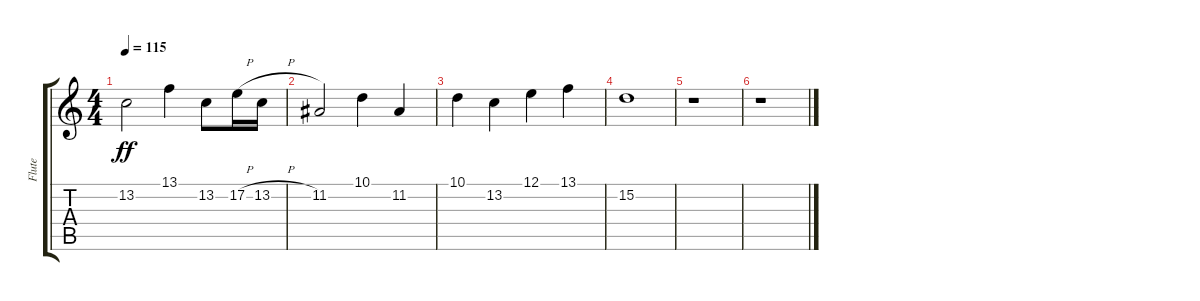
\track ("Flute" "Flute") {instrument piccolo}
\staff {score tabs}
\tuning (E4 B3 G3 D3 A2 E2) {hide}
\ts (4 4)
\tempo 115
\clef g2
\ks c
13.2.2{dy ff} 13.1.4 13.2.8 17.2{h}.16 13.2{h}.16 |
11.2.2 10.1.4 11.2.4 |
10.1.4 13.2.4 12.1.4 13.1.4 |
15.2.1 |
r.1 |
r.1
